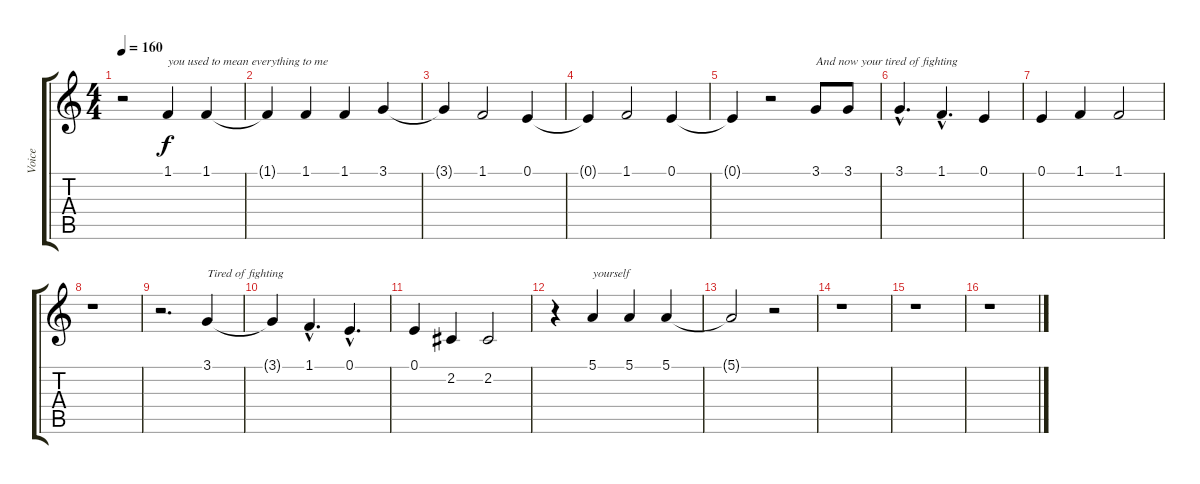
\track ("Voice" "Voice") {instrument lead2sawtooth}
\staff {score tabs}
\tuning (E4 B3 G3 D3 A2 E2) {hide}
\ts (4 4)
\tempo 160
\clef g2
\ks c
r.2{dy f} 1.1.4{txt "you used to mean everything to me"} 1.1.4 |
1.1{t}.4 1.1.4 1.1.4 3.1.4 |
3.1{t}.4 1.1.2 0.1.4 |
0.1{t}.4 1.1.2 0.1.4 |
0.1{t}.4 r.2 3.1.8{txt "And now your tired of fighting "} 3.1.8 |
3.1{hac}.4{d} 1.1{hac}.4{d} 0.1.4 |
0.1.4 1.1.4 1.1.2 |
r.1 |
r.2{d} 3.1.4{txt "Tired of fighting"} |
3.1{t}.4 1.1{hac}.4{d} 0.1{hac}.4{d} |
0.1.4 2.2.4 2.2.2 |
r.4 5.1.4{txt "yourself"} 5.1.4 5.1.4 |
5.1{t}.2 r.2 |
r.1 |
r.1 |
r.1
